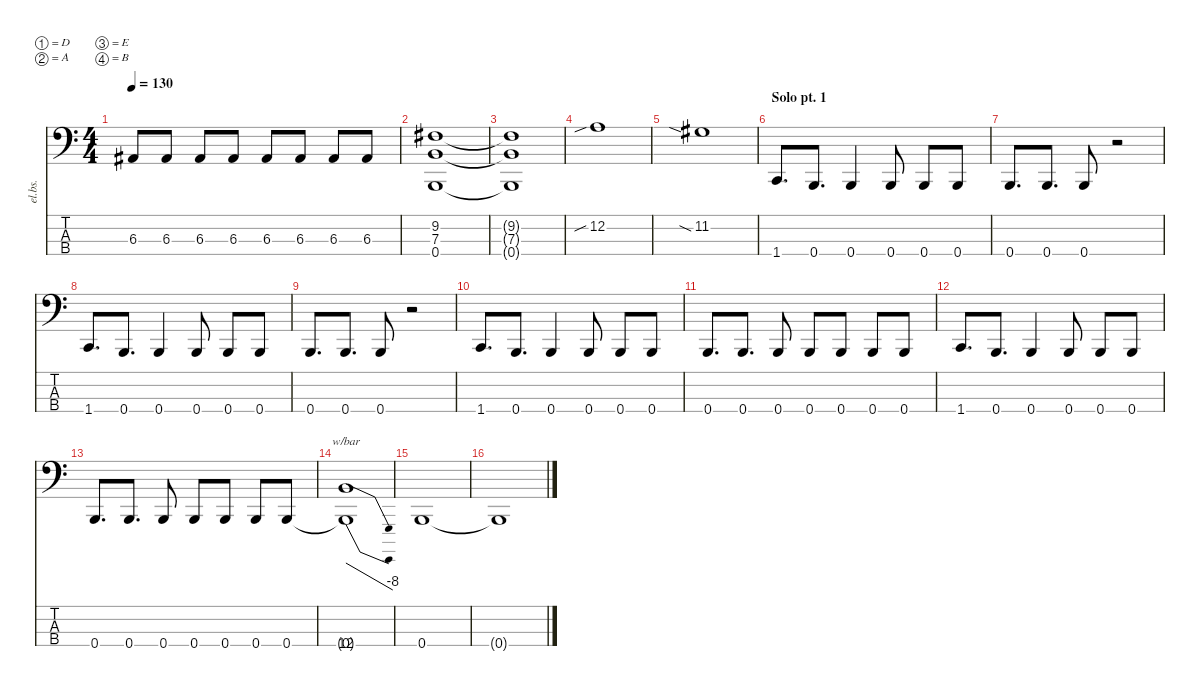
\defaultSystemsLayout 4
\hideDynamics
\bracketExtendMode nobrackets
\track ("Electric Bass - Michal" "el.bs.") {instrument electricbassfinger}
\staff {score tabs}
\tuning (D2 A1 E1 B0)
\ts (4 4)
\tempo 130
\clef f4
\ks c
6.3{acc #}.8{dy mf beam Up} 6.3{acc #}.8{beam Up} 6.3{acc #}.8{beam Up} 6.3{acc #}.8{beam Up} 6.3{acc #}.8{beam Up} 6.3{acc #}.8{beam Up} 6.3{acc #}.8{beam Up} 6.3{acc #}.8{beam Up} |
(0.4 7.3 9.2{acc #}).1{beam Up} |
(0.4{t} 7.3{t} 9.2{t acc #}).1{beam Up} |
12.2{sib}.1{beam Down} |
11.2{sia acc #}.1{beam Down} |
\section ("" "Solo pt. 1")
1.4.8{d beam Up} 0.4.8{d beam Up} 0.4.4{beam Up} 0.4.8{beam Up} 0.4.8{beam Up} 0.4.8{beam Up} |
0.4.8{d beam Up} 0.4.8{d beam Up} 0.4.8{beam Up} r.2{beam Down} |
1.4.8{d beam Up} 0.4.8{d beam Up} 0.4.4{beam Up} 0.4.8{beam Up} 0.4.8{beam Up} 0.4.8{beam Up} |
0.4.8{d beam Up} 0.4.8{d beam Up} 0.4.8{beam Up} r.2{beam Down} |
1.4.8{d beam Up} 0.4.8{d beam Up} 0.4.4{beam Up} 0.4.8{beam Up} 0.4.8{beam Up} 0.4.8{beam Up} |
0.4.8{d beam Up} 0.4.8{d beam Up} 0.4.8{beam Up} 0.4.8{beam Up} 0.4.8{beam Up} 0.4.8{beam Up} 0.4.8{beam Up} |
1.4.8{d beam Up} 0.4.8{d beam Up} 0.4.4{beam Up} 0.4.8{beam Up} 0.4.8{beam Up} 0.4.8{beam Up} |
0.4.8{d beam Up} 0.4.8{d beam Up} 0.4.8{beam Up} 0.4.8{beam Up} 0.4.8{beam Up} 0.4.8{beam Up} 0.4.8{beam Up} |
(12.4 0.4{t}).1{tbe (dive default 11.4 0 59.4 -32) beam Up} |
0.4.1{beam Up} |
0.4{t}.1{beam Up}
